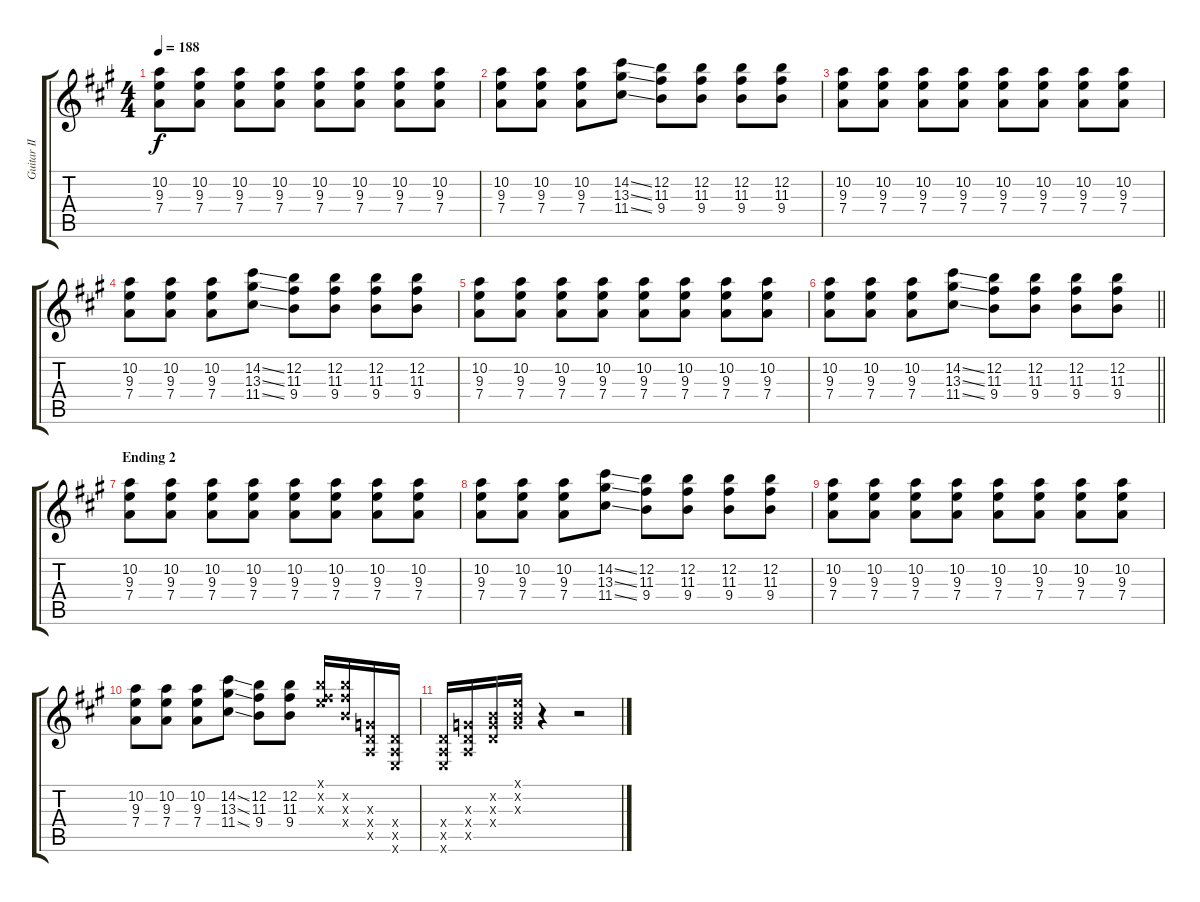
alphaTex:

\track ("Guitar II" "Guitar II") {instrument overdrivenguitar}
\staff {score tabs}
\tuning (E4 B3 G3 D3 A2 E2) {hide}
\ts (4 4)
\tempo 188
\clef g2
\ks a
(10.2 9.3 7.4).8{dy f} (10.2 9.3 7.4).8 (10.2 9.3 7.4).8 (10.2 9.3 7.4).8 (10.2 9.3 7.4).8 (10.2 9.3 7.4).8 (10.2 9.3 7.4).8 (10.2 9.3 7.4).8 |
(10.2 9.3 7.4).8 (10.2 9.3 7.4).8 (10.2 9.3 7.4).8 (14.2{ss} 13.3{ss} 11.4{ss}).8 (12.2 11.3 9.4).8 (12.2 11.3 9.4).8 (12.2 11.3 9.4).8 (12.2 11.3 9.4).8 |
(10.2 9.3 7.4).8 (10.2 9.3 7.4).8 (10.2 9.3 7.4).8 (10.2 9.3 7.4).8 (10.2 9.3 7.4).8 (10.2 9.3 7.4).8 (10.2 9.3 7.4).8 (10.2 9.3 7.4).8 |
(10.2 9.3 7.4).8 (10.2 9.3 7.4).8 (10.2 9.3 7.4).8 (14.2{ss} 13.3{ss} 11.4{ss}).8 (12.2 11.3 9.4).8 (12.2 11.3 9.4).8 (12.2 11.3 9.4).8 (12.2 11.3 9.4).8 |
(10.2 9.3 7.4).8 (10.2 9.3 7.4).8 (10.2 9.3 7.4).8 (10.2 9.3 7.4).8 (10.2 9.3 7.4).8 (10.2 9.3 7.4).8 (10.2 9.3 7.4).8 (10.2 9.3 7.4).8 |
\barLineRight lightlight
(10.2 9.3 7.4).8 (10.2 9.3 7.4).8 (10.2 9.3 7.4).8 (14.2{ss} 13.3{ss} 11.4{ss}).8 (12.2 11.3 9.4).8 (12.2 11.3 9.4).8 (12.2 11.3 9.4).8 (12.2 11.3 9.4).8 |
\section ("" "Ending 2")
(10.2 9.3 7.4).8 (10.2 9.3 7.4).8 (10.2 9.3 7.4).8 (10.2 9.3 7.4).8 (10.2 9.3 7.4).8 (10.2 9.3 7.4).8 (10.2 9.3 7.4).8 (10.2 9.3 7.4).8 |
(10.2 9.3 7.4).8 (10.2 9.3 7.4).8 (10.2 9.3 7.4).8 (14.2{ss} 13.3{ss} 11.4{ss}).8 (12.2 11.3 9.4).8 (12.2 11.3 9.4).8 (12.2 11.3 9.4).8 (12.2 11.3 9.4).8 |
(10.2 9.3 7.4).8 (10.2 9.3 7.4).8 (10.2 9.3 7.4).8 (10.2 9.3 7.4).8 (10.2 9.3 7.4).8 (10.2 9.3 7.4).8 (10.2 9.3 7.4).8 (10.2 9.3 7.4).8 |
(10.2 9.3 7.4).8 (10.2 9.3 7.4).8 (10.2 9.3 7.4).8 (14.2{ss} 13.3{ss} 11.4{ss}).8 (12.2 11.3 9.4).8 (12.2 11.3 9.4).8 (0.1{x} 12.2{x} 11.3{x}).16 (12.2{x} 11.3{x} 9.4{x}).16 (0.3{x} 0.4{x} 0.5{x}).16 (0.4{x} 0.5{x} 0.6{x}).16 |
(0.4{x} 0.5{x} 0.6{x}).16 (0.3{x} 0.4{x} 0.5{x}).16 (0.2{x} 0.3{x} 0.4{x}).16 (0.1{x} 0.2{x} 0.3{x}).16 r.4 r.2
